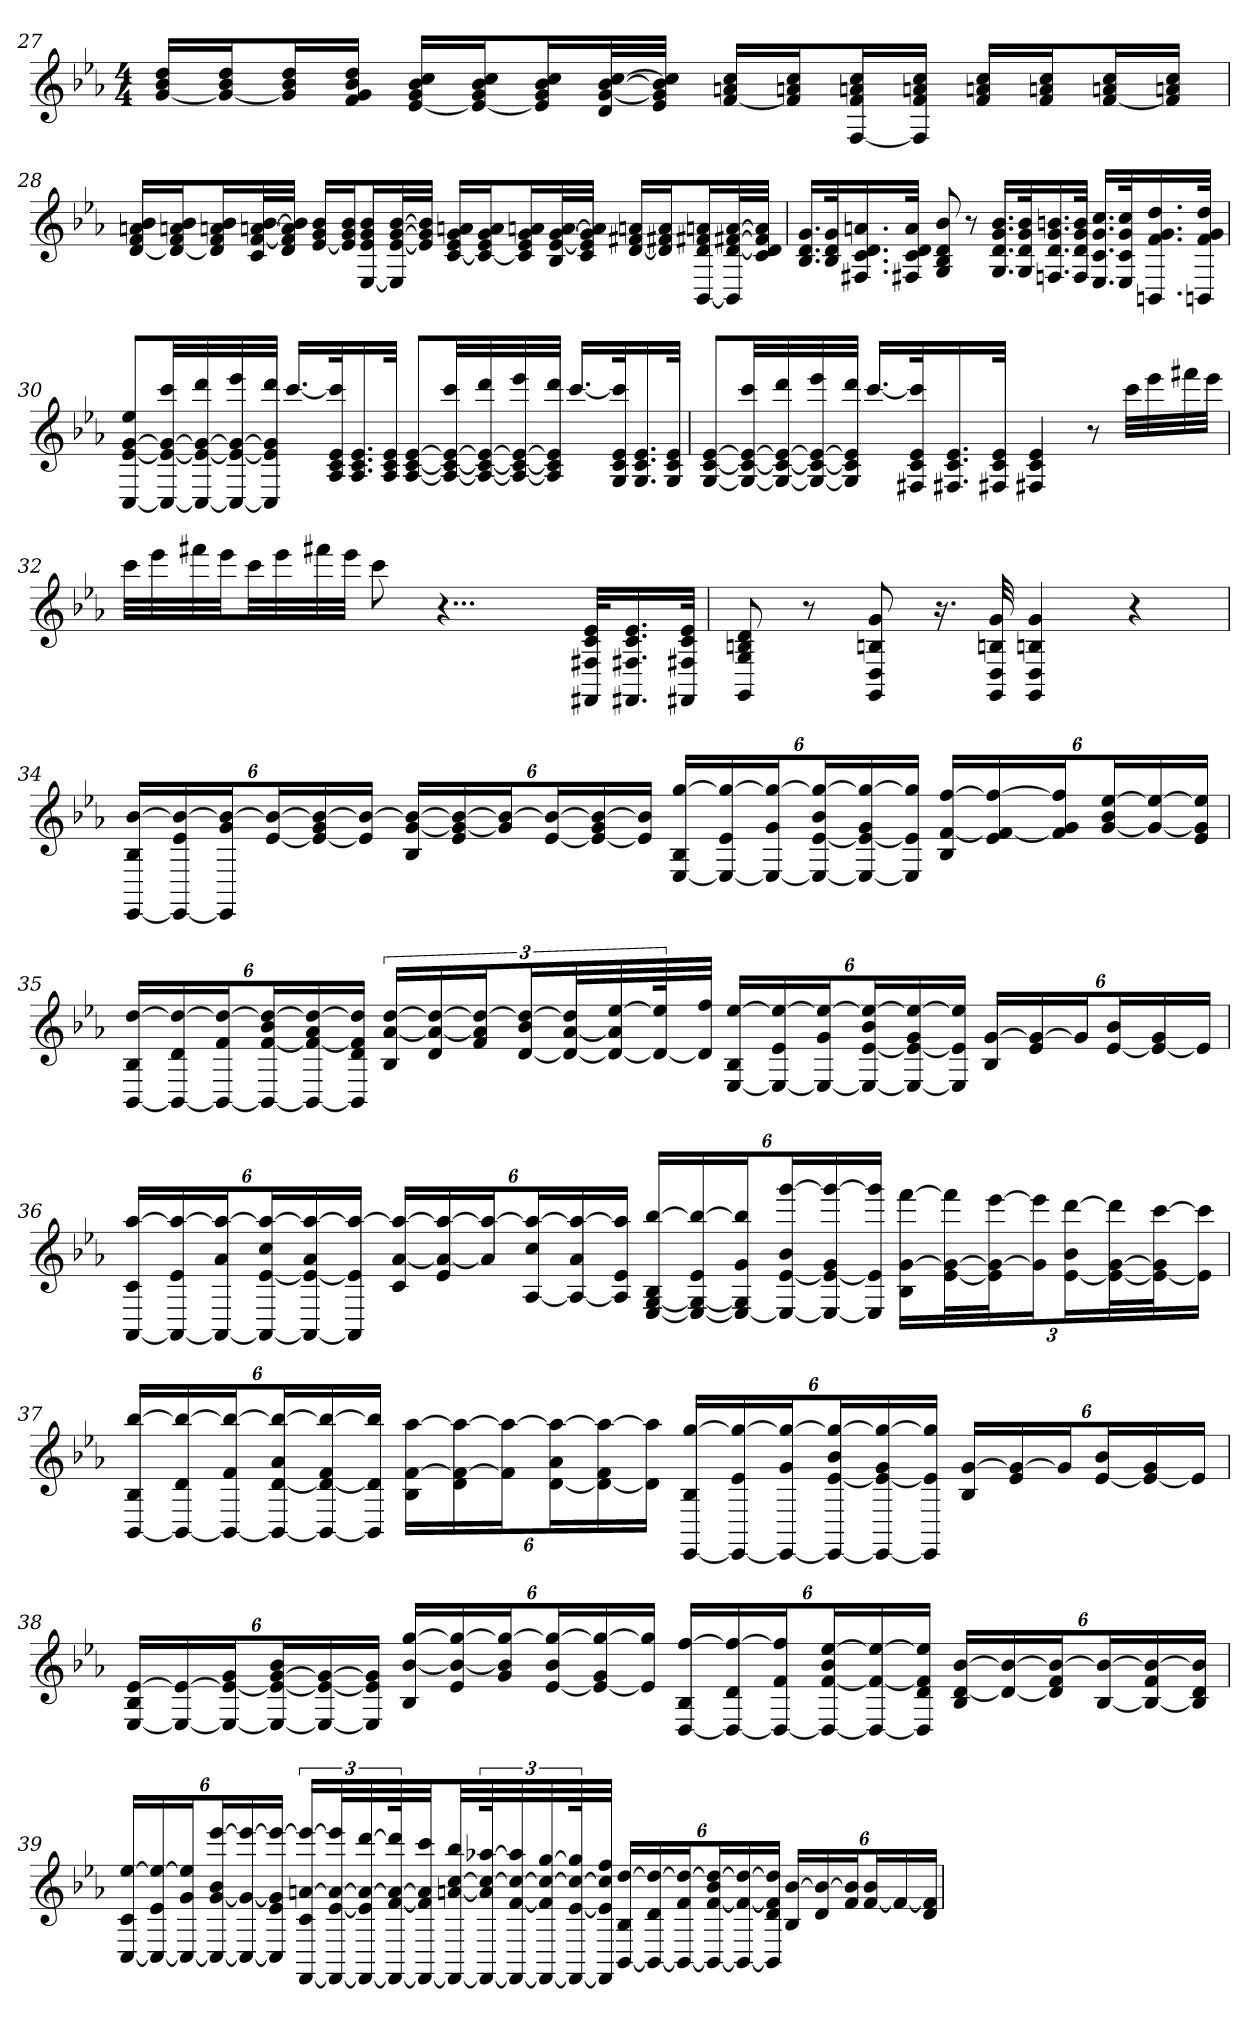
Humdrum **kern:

**kern
*part1
*staff1
*clefG2
*k[b-e-a-]
*M4/4
=27
[16g 16b- 16ddLL
16g_ 16b- 16ddJ
16g] 16b- 16ddL
16f 16g 16b- 16ddJJ
[16e- 16g 16b- 16ccLL
16e-_ 16g 16b- 16ccJ
16e-] 16g 16b- 16ccL
32d [32g [32b- [32ccL
32e- 32g] 32b-] 32cc]JJJ
[16f 16an 16ccLL
16f] 16an 16ccJ
[16F 16f 16an 16ccL
16F] 16f 16an 16ccJJ
16f 16an 16ccLL
16f 16an 16ccJ
[16f 16an 16ccL
16f] 16an 16ccJJ
=28
[16d 16f 16an 16b-LL
16d_ 16f 16an 16b-J
16d] 16f 16an 16b-L
32c [32f [32an [32b-L
32d 32f] 32a] 32b-]JJJ
[16e- 16g 16b-LL
16e-] 16g 16b-J
[16E- 16e- 16g 16b-L
32E-] [32e- [32g [32b-L
32e-] 32g] 32b-]JJJ
[16c 16e- 16g 16anLL
16c_ 16e- 16g 16aJ
16c] 16e- 16g 16anL
32B- [32e- [32g [32aL
32c 32e-] 32g] 32a]JJJ
[16d 16f#X 16anLL
16d] 16f#X 16aJ
[16BB- 16d 16f#X 16anL
32BB-] [32d [32f#X [32aL
32c 32d] 32f#] 32a]JJJ
=29
16.B- 16.d 16.gLL
32B- 32d 32gK
16.F#X 16.c 16.d 16.an
32F#X 32c 32d 32aJJk
8G 8B- 8d 8b-
8r
16.G 16.d 16.g 16.b-LL
32G 32d 32g 32b-K
16.Fn 16.d 16.g 16.bn
32F 32d 32g 32bJJk
16.E- 16.c 16.g 16.ccLL
32E- 32c 32g 32ccK
16.BBn 16.f 16.g 16.dd
32BBn 32f 32g 32ddJJk
=30
[8C [8e- [8g 8ee-L
32C_ 32e-_ 32g_ 32cccLL
32C_ 32e-_ 32g_ 32ddd
32C_ 32e-_ 32g_ 32eee-
32C] 32e-] 32g] 32dddJJJ
[16.cccLL
32A- 32c 32e- 32ccc]K
16.A- 16.c 16.e-
32A- 32c 32e-JJk
[8A- [8c [8e-L
32A-_ 32c_ 32e-_ 32cccLL
32A-_ 32c_ 32e-_ 32ddd
32A-_ 32c_ 32e-_ 32eee-
32A-] 32c] 32e-] 32dddJJJ
[16.cccLL
32G 32c 32e- 32ccc]K
16.G 16.c 16.e-
32G 32c 32e-JJk
=31
[8G [8c [8e-L
32G_ 32c_ 32e-_ 32cccLL
32G_ 32c_ 32e-_ 32ddd
32G_ 32c_ 32e-_ 32eee-
32G] 32c] 32e-] 32dddJJJ
[16.cccLL
32F#X 32c 32e- 32ccc]K
16.F#X 16.c 16.e-
32F#X 32c 32e-JJk
4F#X 4c 4e-
8r
32cccLLL
32eee-
32fff#X
32eee-JJJ
=32
32cccLLL
32eee-
32fff#X
32eee-JJ
32cccLL
32eee-
32fff#X
32eee-JJJ
8ccc
4...r
32FF#X 32F#X 32c 32e-KLL
16.FF#X 16.F#X 16.c 16.e-
32FF#X 32F#X 32c 32e-JJk
=33
8GG 8G 8Bn 8d
8r
8GG 8D 8Bn 8g
16.r
32GG 32D 32Bn 32g
4GG 4D 4Bn 4g
4r
=34
[24EE- 24B- [24b-LL
24EE-_ 24e- 24b-_
24EE-] 24g 24b-_J
[24e- 24b-_L
24e-_ 24g 24b-_
24e-] 24b-_JJ
24B- [24g 24b-_LL
24e- 24g_ 24b-_
24g] 24b-_J
[24e- 24b-_L
24e-_ 24g 24b-_
24e-] 24b-]JJ
[24E- 24B- [24ggLL
24E-_ 24e- 24gg_
24E-_ 24g 24gg_J
24E-_ [24e- 24b- 24gg_L
24E-_ 24e-_ 24g 24gg_
24E-] 24e-] 24gg]JJ
24B- [24f [24ffLL
24e- 24f_ 24ff_
24f] 24g 24ff]J
[24g 24b- [24ee-L
24g_ 24ee-_
24e- 24g] 24ee-]JJ
=35
[24BB- 24B- [24ddLL
24BB-_ 24d 24dd_
24BB-_ 24f 24dd_J
24BB-_ [24f 24b- 24dd_L
24BB-_ 24f_ 24a- 24dd_
24BB-] 24d 24f] 24dd]JJ
24B- [24a- [24ddLL
24d 24a-_ 24dd_
24f 24a-] 24dd_J
[24d 24b- 24dd_L
48d_ [48a- 48dd]L
48d_ 48a-] [48ee-
96d_ 96ee-]K
32d] 32ffJJJ
[24E- 24B- [24ee-LL
24E-_ 24e- 24ee-_
24E-_ 24g 24ee-_J
24E-_ [24e- 24b- 24ee-_L
24E-_ 24e-_ 24g 24ee-_
24E-] 24e-] 24ee-]JJ
24B- [24gLL
24e- 24g_
24gJ]
[24e- 24b-L
24e-_ 24g
24e-JJ]
=36
[24AA- 24c [24aa-LL
24AA-_ 24e- 24aa-_
24AA-_ 24a- 24aa-_J
24AA-_ [24e- 24cc 24aa-_L
24AA-_ 24e-_ 24a- 24aa-_
24AA-] 24e-] 24aa-_JJ
24c [24a- 24aa-_LL
24e- 24a-_ 24aa-_
24a-] 24aa-_J
[24A- 24cc 24aa-_L
24A-_ 24a- 24aa-_
24A-] 24e- 24aa-]JJ
[24E- [24G 24B- [24bb-LL
24E-_ 24G_ 24e- 24bb-_
24E-_ 24G] 24g 24bb-]J
24E-_ [24e- 24b- [24gggL
24E-_ 24e-_ 24g 24ggg_
24E-] 24e-] 24ggg]JJ
24B- [24g [24fffLL
[48e- 48g_ 48fff]L
48e-] 48g_ [48eee-J
24g] 24eee-]J
[24e- 24b- [24dddL
48e-_ [48g 48ddd]L
48e-_ 48g] [48cccJ
24e-] 24ccc]JJ
=37
[24BB- 24B- [24bb-LL
24BB-_ 24d 24bb-_
24BB-_ 24f 24bb-_J
24BB-_ [24d 24a- 24bb-_L
24BB-_ 24d_ 24f 24bb-_
24BB-] 24d] 24bb-]JJ
24B- [24f [24aa-LL
24d 24f_ 24aa-_
24f] 24aa-_J
[24d 24a- 24aa-_L
24d_ 24f 24aa-_
24d] 24aa-]JJ
[24EE- 24B- [24ggLL
24EE-_ 24e- 24gg_
24EE-_ 24g 24gg_J
24EE-_ [24e- 24b- 24gg_L
24EE-_ 24e-_ 24g 24gg_
24EE-] 24e-] 24gg]JJ
24B- [24gLL
24e- 24g_
24gJ]
[24e- 24b-L
24e-_ 24g
24e-JJ]
=38
[24E- 24B- [24e-LL
24E-_ 24e-_
24E-_ 24e-_ 24gJ
24E-_ 24e-_ [24g 24b-L
24E-_ 24e-_ 24g_
24E-] 24e-] 24g]JJ
24B- [24b- [24ggLL
24e- 24b-_ 24gg_
24g 24b-] 24gg_J
[24e- 24b- 24gg_L
24e-_ 24g 24gg_
24e-] 24gg]JJ
[24D 24B- [24ffLL
24D_ 24d 24ff_
24D_ 24f 24ff]J
24D_ [24f 24b- [24ee-L
24D_ 24f_ 24ee-_
24D] 24d 24f] 24ee-]JJ
24B- [24d [24b-LL
24d_ 24b-_
24d] 24f 24b-_J
[24B- 24b-_L
24B-_ 24f 24b-_
24B-] 24d 24b-]JJ
=39
[24C 24c [24ee-LL
24C_ 24e- 24ee-_
24C_ 24g 24ee-]J
24C_ [24g 24b- [24eee-L
24C_ 24g_ 24eee-_
24C] 24e- 24g] 24eee-_JJ
[24FF 24c [24an 24eee-_LL
48FF_ [48e- 48a_ 48eee-]L
48FF_ 48e-] 48a_ [48ddd
96FF_ [96f 96a_ 96ddd]K
32FF_ 32f] 32a] 32cccJJ
32FF_ [32an [32cc 32bb-LL
96FF_ 96a] 96cc_ [96aa-XK
48FF_ [48f 48cc_ 48aa-]
48FF_ 48f] 48cc_ [48gg
96FF_ [96e- 96cc_ 96gg]K
32FF] 32e-] 32cc] 32ffJJJ
[24BB- 24B- [24ddLL
24BB-_ 24d 24dd_
24BB-_ 24f 24dd_J
24BB-_ [24f 24b- 24dd_L
24BB-_ 24f_ 24dd_
24BB-] 24d 24f] 24dd]JJ
24B- [24b-LL
24d 24b-_
24f 24b-]J
[24f 24b-L
24f_
24d 24f]JJ
=
*-
